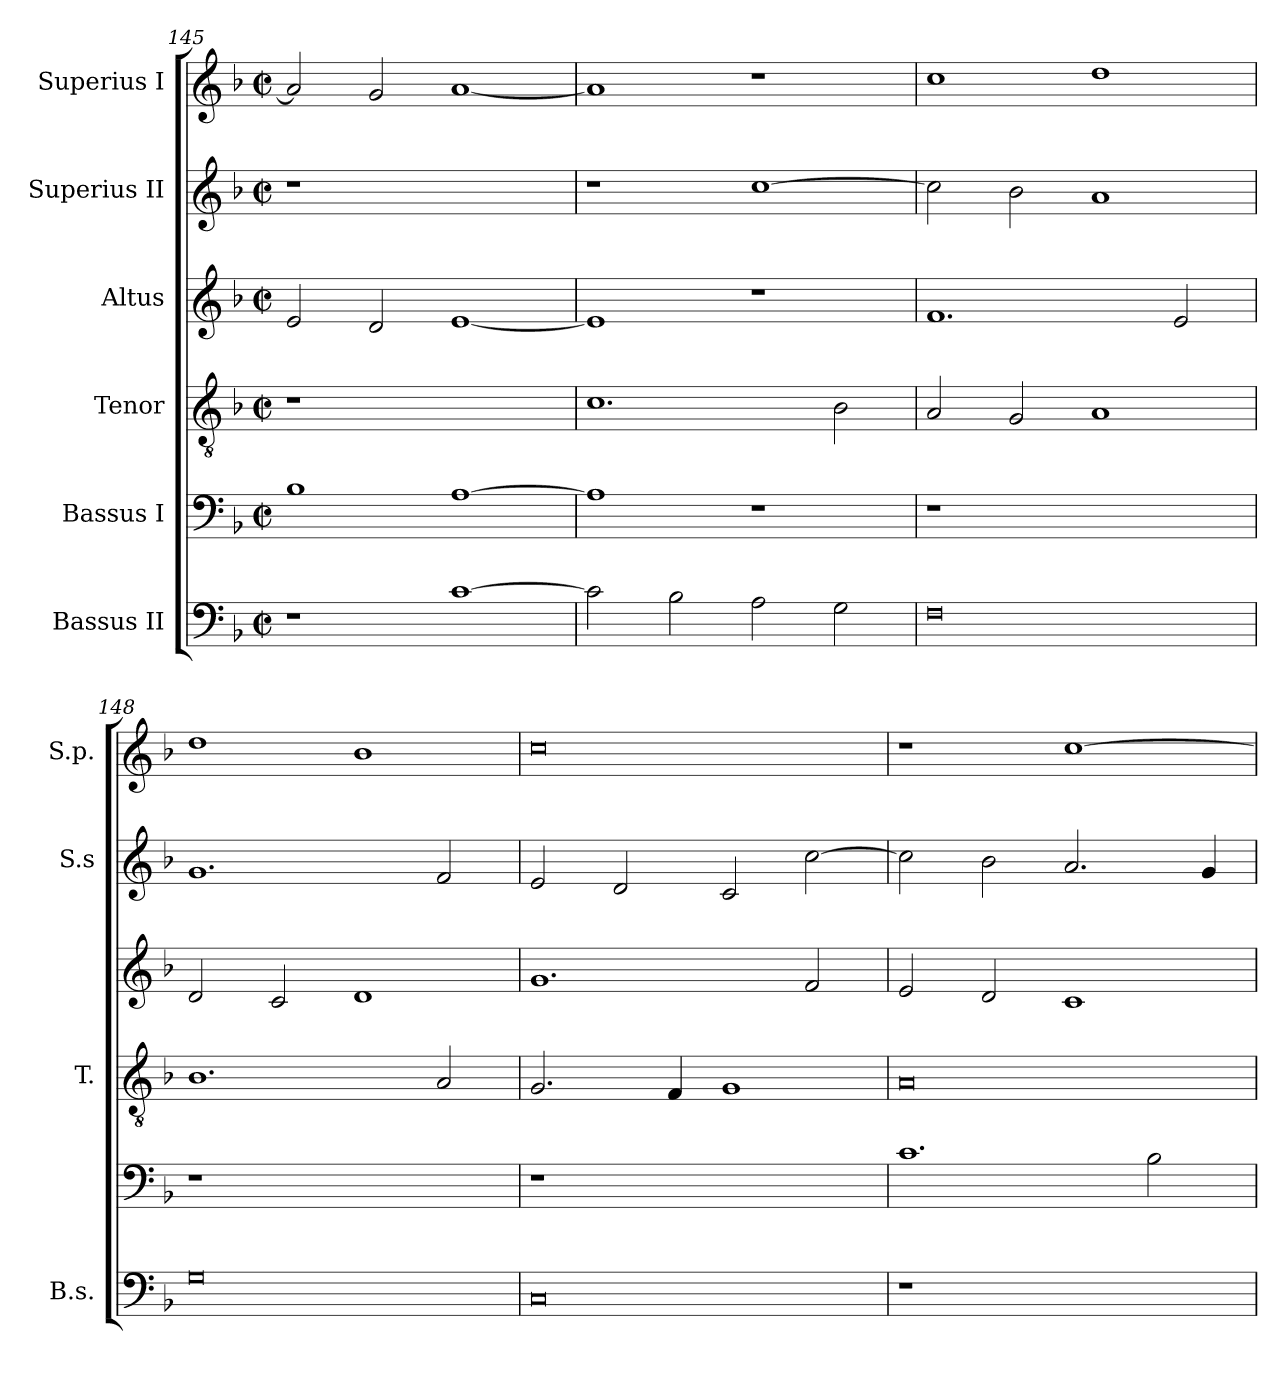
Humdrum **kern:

**kern	**kern	**kern	**kern	**kern	**kern
*part6	*part5	*part4	*part3	*part2	*part1
*staff6	*staff5	*staff4	*staff3	*staff2	*staff1
*I"Bassus II	*I"Bassus I	*I"Tenor	*I"Altus	*I"Superius II	*I"Superius I
*I'B.s.	*	*I'T.	*	*I'S.s	*I'S.p.
*clefF4	*clefF4	*clefGv2	*clefG2	*clefG2	*clefG2
*	*	*ITrd7c12	*	*	*
*k[b-]	*k[b-]	*k[b-]	*k[b-]	*k[b-]	*k[b-]
*F:	*F:	*F:	*F:	*F:	*F:
*M2/2	*M2/2	*M2/2	*M2/2	*M2/2	*M2/2
*met(c|)	*met(c|)	*met(c|)	*met(c|)	*met(c|)	*met(c|)
=145	=145	=145	=145	=145	=145
!	!	!LO:N:vis=1	!	!LO:N:vis=1	!
1r	1B-i	1r	2ei/	1r	2ai/]
.	.	.	2di/	.	2gi/
[>1ci	[>1Ai	1ryy	[<1ei	1ryy	[<1ai
=146	=146	=146	=146	=146	=146
2ci\]	1Ai]	1.Ci	1ei]	1r	1ai]
2B-i\	.	.	.	.	.
2Ai\	1r	.	1r	[>1cci	1r
2Gi\	.	2BB-i\	.	.	.
=147	=147	=147	=147	=147	=147
!	!LO:N:vis=1	!	!	!	!
0Fi	1r	2AAi/	1.fi	2cci\]	1cci
.	.	2GGi/	.	2b-i\	.
.	1ryy	1AAi	.	1ai	1ddi
.	.	.	2ei/	.	.
!!LO:PB:g=z
=148	=148	=148	=148	=148	=148
!	!LO:N:vis=1	!	!	!	!
0Gi	1r	1.BB-i	2di/	1.gi	1ddi
.	.	.	2ci/	.	.
.	1ryy	.	1di	.	1b-i
.	.	2AAi/	.	2fi/	.
=149	=149	=149	=149	=149	=149
!	!LO:N:vis=1	!	!	!	!
0Ci	1r	2.GGi/	1.gi	2ei/	0cci
.	.	.	.	2di/	.
.	.	4FFi/	.	.	.
.	1ryy	1GGi	.	2ci/	.
.	.	.	2fi/	[>2cci\	.
=150	=150	=150	=150	=150	=150
!LO:N:vis=1	!	!	!	!	!
1r	1.ci	0AAi	2ei/	2cci\]	1r
.	.	.	2di/	2b-i\	.
1ryy	.	.	1ci	2.ai/	[>1cci
.	2B-i\	.	.	.	.
.	.	.	.	4gi/	.
=	=	=	=	=	=
*-	*-	*-	*-	*-	*-
